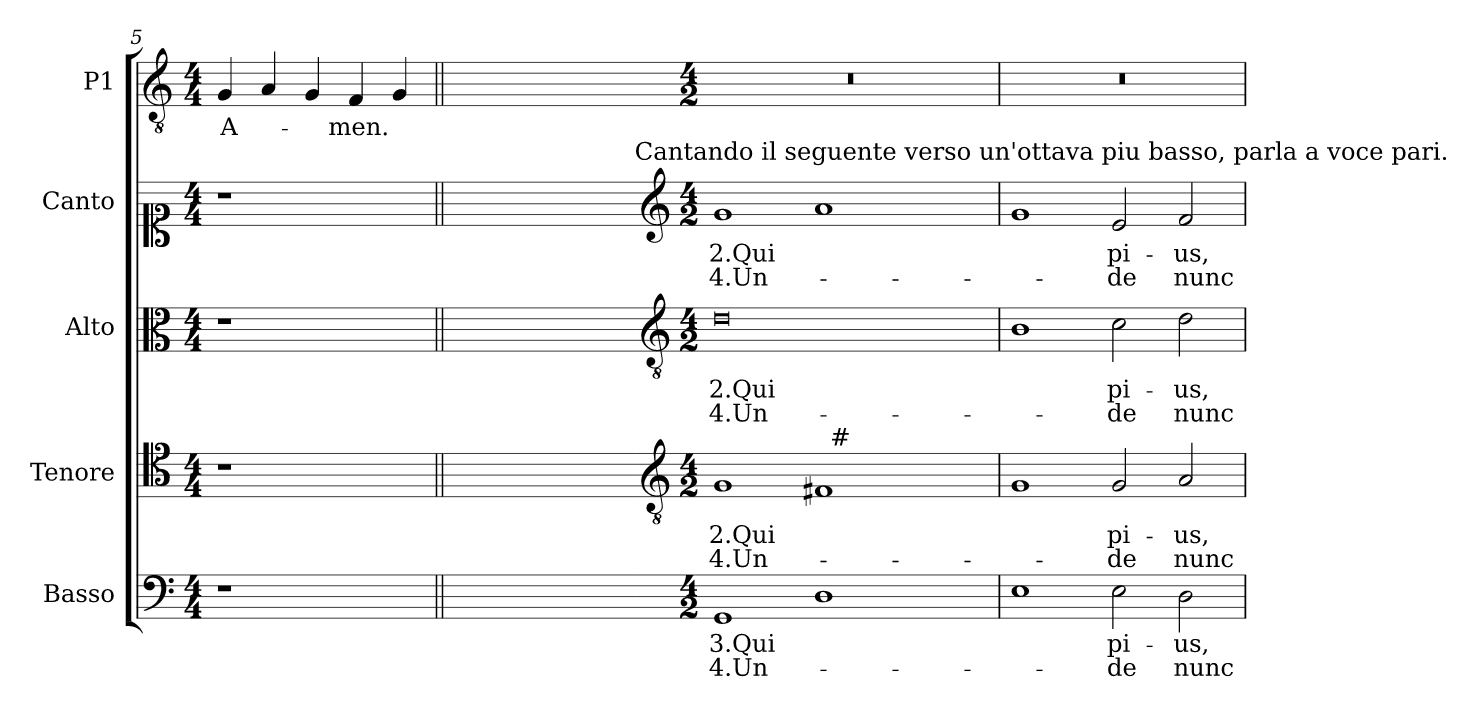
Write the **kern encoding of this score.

**kern	**text	**text	**kern	**text	**text	**kern	**text	**text	**kern	**text	**text	**kern	**text
*part5	*part5	*part5	*part4	*part4	*part4	*part3	*part3	*part3	*part2	*part2	*part2	*part1	*part1
*staff5	*staff5	*staff5	*staff4	*staff4	*staff4	*staff3	*staff3	*staff3	*staff2	*staff2	*staff2	*staff1	*staff1
*I"Basso	*	*	*I"Tenore	*	*	*I"Alto	*	*	*I"Canto	*	*	*I"P1	*
*clefF4	*	*	*clefC4	*	*	*clefC3	*	*	*clefC1	*	*	*clefGv2	*
*	*	*	*ITrd7c12	*	*	*ITrd7c12	*	*	*	*	*	*ITrd7c12	*
*k[]	*	*	*k[]	*	*	*k[]	*	*	*k[]	*	*	*k[]	*
*C:	*	*	*C:	*	*	*C:	*	*	*C:	*	*	*C:	*
*M4/4	*	*	*M4/4	*	*	*M4/4	*	*	*M4/4	*	*	*M4/4	*
=5	=5	=5	=5	=5	=5	=5	=5	=5	=5	=5	=5	=5	=5
!LO:N:vis=1	!	!	!LO:N:vis=1	!	!	!LO:N:vis=1	!	!	!LO:N:vis=1	!	!	!	!
!	!	!	!	!	!	!	!	!	!	!	!	!	!LO:LY:b:color=#000000
1r	.	.	1r	.	.	1r	.	.	1r	.	.	4GGi/	A-
.	.	.	.	.	.	.	.	.	.	.	.	4AAi/	.
.	.	.	.	.	.	.	.	.	.	.	.	4GGi/	.
!	!	!	!	!	!	!	!	!	!	!	!	!	!LO:LY:b:color=#000000
.	.	.	.	.	.	.	.	.	.	.	.	4FFi/	-men.
4ryy	.	.	4ryy	.	.	4ryy	.	.	4ryy	.	.	4GGi/	.
!!LO:LB:g=z
=6||	=6||	=6||	=6||	=6||	=6||	=6||	=6||	=6||	=6||	=6||	=6||	=6||	=6||
*	*	*	*	*	*	*	*	*	*^	*	*	*	*
1ryy	.	.	1ryy	.	.	1ryy	.	.	1ryy	2ryy	.	.	1ryy	.
.	.	.	.	.	.	.	.	.	.	4ryy	.	.	.	.
.	.	.	.	.	.	.	.	.	.	8ryy	.	.	.	.
.	.	.	.	.	.	.	.	.	.	16ryy	.	.	.	.
.	.	.	.	.	.	.	.	.	.	32ryy	.	.	.	.
.	.	.	.	.	.	.	.	.	.	64ryy	.	.	.	.
.	.	.	.	.	.	.	.	.	.	128...ryy	.	.	.	.
!	!	!	!	!	!	!	!	!	!	!LO:TX:a:t=Cantando il seguente verso un'ottava piu basso, parla a voce pari.	!	!	!	!
.	.	.	.	.	.	.	.	.	.	1024ryy	.	.	.	.
*	*	*	*	*	*	*	*	*	*v	*v	*	*	*	*
=7-	=7-	=7-	=7-	=7-	=7-	=7-	=7-	=7-	=7-	=7-	=7-	=7-	=7-
*	*	*	*clefGv2	*	*	*clefGv2	*	*	*clefG2	*	*	*	*
*M4/2	*	*	*M4/2	*	*	*M4/2	*	*	*M4/2	*	*	*M4/2	*
*	*	*	*	*	*	*	*	*	*^	*	*	*	*
!	!LO:LY:b:color=#000000	!LO:LY:b:color=#000000	!	!	!	!	!	!	!	!	!	!	!	!
*	*	*	*	*	*	*	*	*	*v	*v	*	*	*	*
*	*	*	*	*	*	*	*	*	*^	*	*	*	*
!	!	!	!	!LO:LY:b:color=#000000	!LO:LY:b:color=#000000	!	!	!	!	!	!	!	!	!
*	*	*	*	*	*	*	*	*	*v	*v	*	*	*	*
*	*	*	*	*	*	*	*	*	*^	*	*	*	*
!	!	!	!	!	!	!	!LO:LY:b:color=#000000	!LO:LY:b:color=#000000	!	!	!	!	!	!
*	*	*	*	*	*	*	*	*	*v	*v	*	*	*	*
*	*	*	*	*	*	*	*	*	*^	*	*	*	*
!	!	!	!	!	!	!	!	!	!	!	!LO:LY:b:color=#000000	!LO:LY:b:color=#000000	!LO:N:vis=1	!
*	*	*	*^	*	*	*	*	*	*v	*v	*	*	*	*
1GGi	3.Qui	4.Un-	1GGi	1ryy	2.Qui	4.Un-	0Di	2.Qui	4.Un-	1gi	2.Qui	4.Un-	0r	.
1Di	.	.	1FF#i	32ryy	.	.	.	.	.	1ai	.	.	.	.
.	.	.	.	256ryy	.	.	.	.	.	.	.	.	.	.
!	!	!	!	!LO:TX:a:t=#	!	!	!	!	!	!	!	!	!	!
.	.	.	.	2ryy	.	.	.	.	.	.	.	.	.	.
.	.	.	.	4ryy	.	.	.	.	.	.	.	.	.	.
.	.	.	.	8ryy	.	.	.	.	.	.	.	.	.	.
.	.	.	.	16ryy	.	.	.	.	.	.	.	.	.	.
.	.	.	.	64..ryy	.	.	.	.	.	.	.	.	.	.
=8	=8	=8	=8	=8	=8	=8	=8	=8	=8	=8	=8	=8	=8	=8
!	!	!	!	!	!	!	!	!	!	!	!	!	!LO:N:vis=1	!
*	*	*	*v	*v	*	*	*	*	*	*	*	*	*	*
1Ei	.	.	1GGi	.	.	1BBi	.	.	1gi	.	.	0r	.
!	!LO:LY:b:color=#000000	!LO:LY:b:color=#000000	!	!	!	!	!	!	!	!	!	!	!
!	!	!	!	!LO:LY:b:color=#000000	!LO:LY:b:color=#000000	!	!	!	!	!	!	!	!
!	!	!	!	!	!	!	!LO:LY:b:color=#000000	!LO:LY:b:color=#000000	!	!	!	!	!
!	!	!	!	!	!	!	!	!	!	!LO:LY:b:color=#000000	!LO:LY:b:color=#000000	!	!
2Ei\	pi-	-de	2GGi/	pi-	-de	2Ci\	pi-	-de	2ei/	pi-	-de	.	.
!	!LO:LY:b:color=#000000	!LO:LY:b:color=#000000	!	!	!	!	!	!	!	!	!	!	!
!	!	!	!	!LO:LY:b:color=#000000	!LO:LY:b:color=#000000	!	!	!	!	!	!	!	!
!	!	!	!	!	!	!	!LO:LY:b:color=#000000	!LO:LY:b:color=#000000	!	!	!	!	!
!	!	!	!	!	!	!	!	!	!	!LO:LY:b:color=#000000	!LO:LY:b:color=#000000	!	!
2Di\	-us,	nunc	2AAi/	-us,	nunc	2Di\	-us,	nunc	2fi/	-us,	nunc	.	.
=	=	=	=	=	=	=	=	=	=	=	=	=	=
*-	*-	*-	*-	*-	*-	*-	*-	*-	*-	*-	*-	*-	*-
